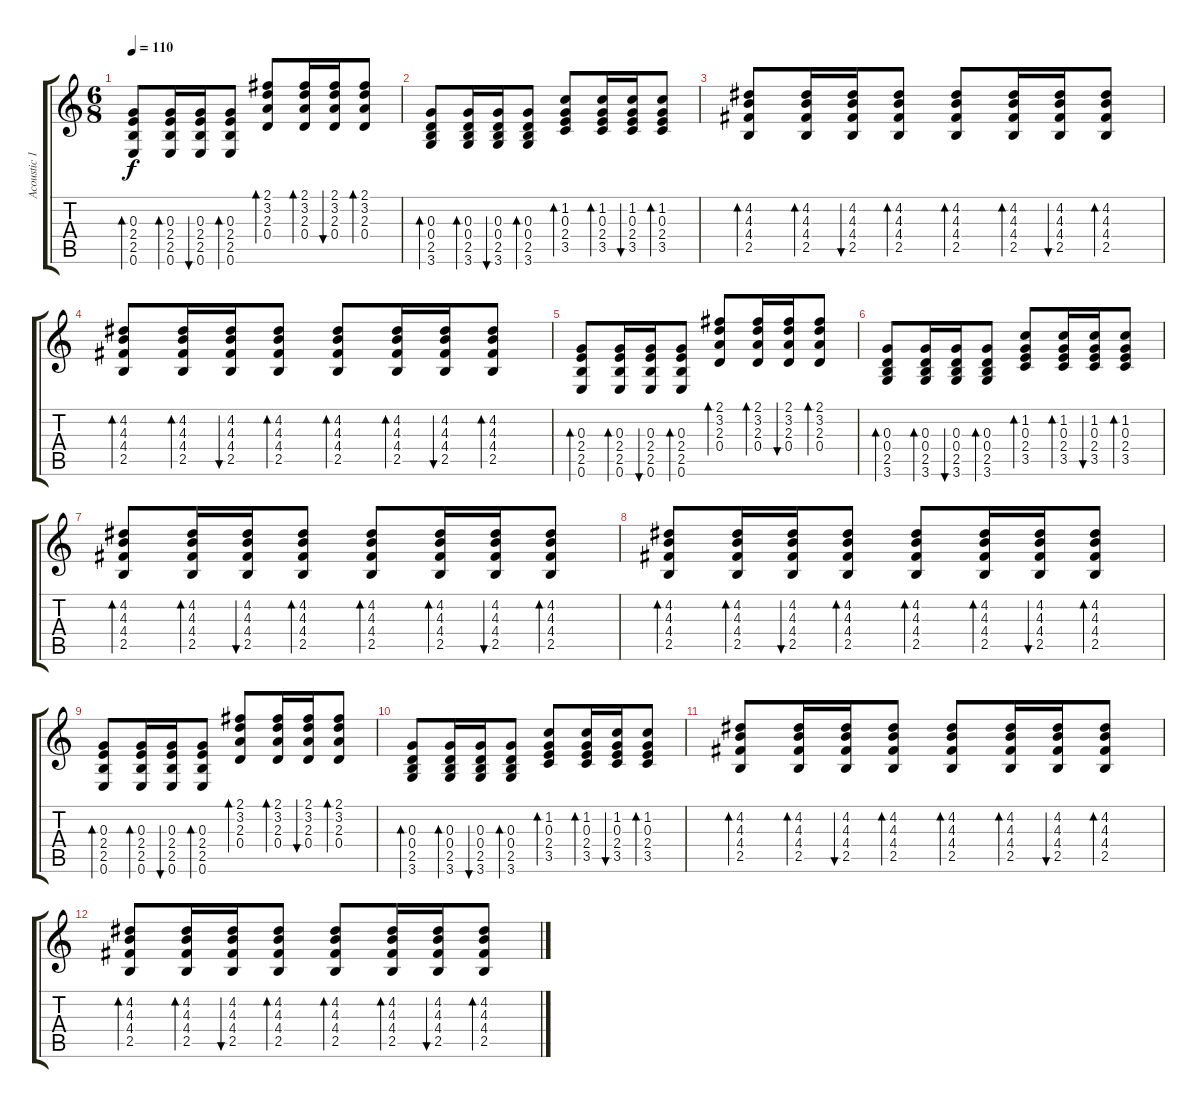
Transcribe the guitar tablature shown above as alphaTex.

\track ("Acoustic 1" "Acoustic 1") {instrument acousticguitarsteel}
\staff {score tabs}
\tuning (E4 B3 G3 D3 A2 E2) {hide}
\ts (6 8)
\tempo 110
\clef g2
\ks c
(0.3 2.4 2.5 0.6).8{bd 60 dy f} (0.3 2.4 2.5 0.6).16{bd 60} (0.3 2.4 2.5 0.6).16{bu 60} (0.3 2.4 2.5 0.6).8{bd 60} (2.1 3.2 2.3 0.4).8{bd 60} (2.1 3.2 2.3 0.4).16{bd 60} (2.1 3.2 2.3 0.4).16{bu 60} (2.1 3.2 2.3 0.4).8{bd 60} |
(0.3 0.4 2.5 3.6).8{bd 60} (0.3 0.4 2.5 3.6).16{bd 60} (0.3 0.4 2.5 3.6).16{bu 60} (0.3 0.4 2.5 3.6).8{bd 60} (1.2 0.3 2.4 3.5).8{bd 60} (1.2 0.3 2.4 3.5).16{bd 60} (1.2 0.3 2.4 3.5).16{bu 60} (1.2 0.3 2.4 3.5).8{bd 60} |
(4.2 4.3 4.4 2.5).8{bd 60 volume 5} (4.2 4.3 4.4 2.5).16{bd 60} (4.2 4.3 4.4 2.5).16{bu 60} (4.2 4.3 4.4 2.5).8{bd 60} (4.2 4.3 4.4 2.5).8{bd 60} (4.2 4.3 4.4 2.5).16{bd 60} (4.2 4.3 4.4 2.5).16{bu 60} (4.2 4.3 4.4 2.5).8{bd 60} |
(4.2 4.3 4.4 2.5).8{bd 60} (4.2 4.3 4.4 2.5).16{bd 60} (4.2 4.3 4.4 2.5).16{bu 60} (4.2 4.3 4.4 2.5).8{bd 60} (4.2 4.3 4.4 2.5).8{bd 60} (4.2 4.3 4.4 2.5).16{bd 60} (4.2 4.3 4.4 2.5).16{bu 60} (4.2 4.3 4.4 2.5).8{bd 60} |
(0.3 2.4 2.5 0.6).8{bd 60} (0.3 2.4 2.5 0.6).16{bd 60} (0.3 2.4 2.5 0.6).16{bu 60} (0.3 2.4 2.5 0.6).8{bd 60} (2.1 3.2 2.3 0.4).8{bd 60} (2.1 3.2 2.3 0.4).16{bd 60} (2.1 3.2 2.3 0.4).16{bu 60} (2.1 3.2 2.3 0.4).8{bd 60} |
(0.3 0.4 2.5 3.6).8{bd 60} (0.3 0.4 2.5 3.6).16{bd 60} (0.3 0.4 2.5 3.6).16{bu 60} (0.3 0.4 2.5 3.6).8{bd 60} (1.2 0.3 2.4 3.5).8{bd 60} (1.2 0.3 2.4 3.5).16{bd 60} (1.2 0.3 2.4 3.5).16{bu 60} (1.2 0.3 2.4 3.5).8{bd 60} |
(4.2 4.3 4.4 2.5).8{bd 60} (4.2 4.3 4.4 2.5).16{bd 60} (4.2 4.3 4.4 2.5).16{bu 60} (4.2 4.3 4.4 2.5).8{bd 60} (4.2 4.3 4.4 2.5).8{bd 60} (4.2 4.3 4.4 2.5).16{bd 60} (4.2 4.3 4.4 2.5).16{bu 60} (4.2 4.3 4.4 2.5).8{bd 60} |
(4.2 4.3 4.4 2.5).8{bd 60} (4.2 4.3 4.4 2.5).16{bd 60} (4.2 4.3 4.4 2.5).16{bu 60} (4.2 4.3 4.4 2.5).8{bd 60} (4.2 4.3 4.4 2.5).8{bd 60 volume 0} (4.2 4.3 4.4 2.5).16{bd 60} (4.2 4.3 4.4 2.5).16{bu 60} (4.2 4.3 4.4 2.5).8{bd 60} |
(0.3 2.4 2.5 0.6).8{bd 60} (0.3 2.4 2.5 0.6).16{bd 60} (0.3 2.4 2.5 0.6).16{bu 60} (0.3 2.4 2.5 0.6).8{bd 60} (2.1 3.2 2.3 0.4).8{bd 60} (2.1 3.2 2.3 0.4).16{bd 60} (2.1 3.2 2.3 0.4).16{bu 60} (2.1 3.2 2.3 0.4).8{bd 60} |
(0.3 0.4 2.5 3.6).8{bd 60} (0.3 0.4 2.5 3.6).16{bd 60} (0.3 0.4 2.5 3.6).16{bu 60} (0.3 0.4 2.5 3.6).8{bd 60} (1.2 0.3 2.4 3.5).8{bd 60} (1.2 0.3 2.4 3.5).16{bd 60} (1.2 0.3 2.4 3.5).16{bu 60} (1.2 0.3 2.4 3.5).8{bd 60} |
(4.2 4.3 4.4 2.5).8{bd 60} (4.2 4.3 4.4 2.5).16{bd 60} (4.2 4.3 4.4 2.5).16{bu 60} (4.2 4.3 4.4 2.5).8{bd 60} (4.2 4.3 4.4 2.5).8{bd 60} (4.2 4.3 4.4 2.5).16{bd 60} (4.2 4.3 4.4 2.5).16{bu 60} (4.2 4.3 4.4 2.5).8{bd 60} |
(4.2 4.3 4.4 2.5).8{bd 60} (4.2 4.3 4.4 2.5).16{bd 60} (4.2 4.3 4.4 2.5).16{bu 60} (4.2 4.3 4.4 2.5).8{bd 60} (4.2 4.3 4.4 2.5).8{bd 60} (4.2 4.3 4.4 2.5).16{bd 60} (4.2 4.3 4.4 2.5).16{bu 60} (4.2 4.3 4.4 2.5).8{bd 60}
